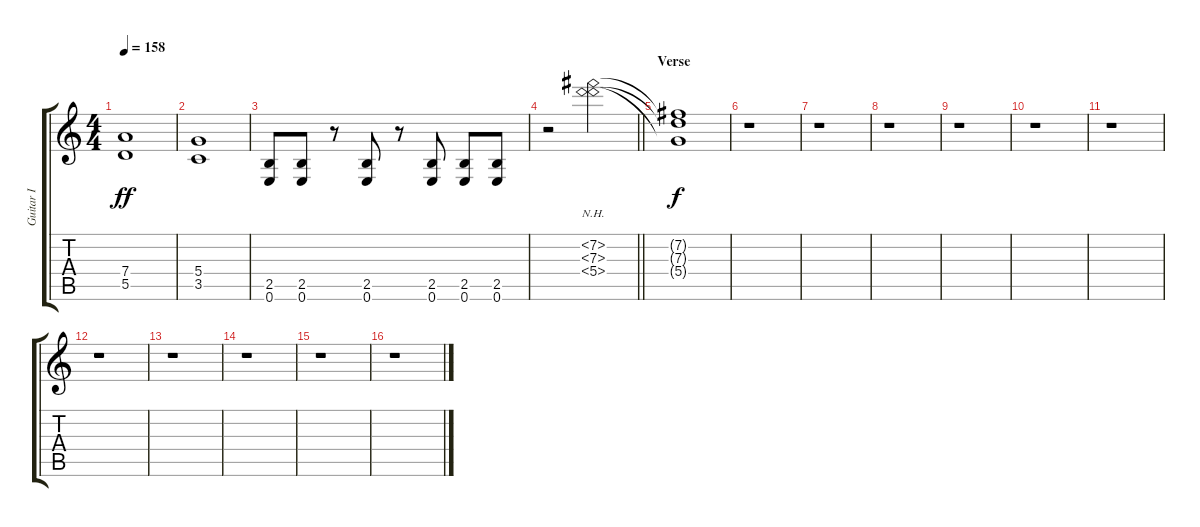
\track ("Guitar I" "Guitar I") {instrument distortionguitar}
\staff {score tabs}
\tuning (E4 B3 G3 D3 A2 E2) {hide}
\ts (4 4)
\tempo 158
\clef g2
\ks c
(7.4 5.5).1{dy ff} |
(5.4 3.5).1 |
(2.5 0.6).8 (2.5 0.6).8 r.8 (2.5 0.6).8 r.8 (2.5 0.6).8 (2.5 0.6).8 (2.5 0.6).8 |
\barLineRight lightlight
r.2 (7.2{nh} 7.3{nh} 5.4{nh}).2{volume 0} |
\section ("" "Verse")
(7.2{t} 7.3{t} 5.4{t}).1{dy f} |
r.1 |
r.1 |
r.1 |
r.1 |
r.1 |
r.1 |
r.1 |
r.1 |
r.1 |
r.1 |
r.1
